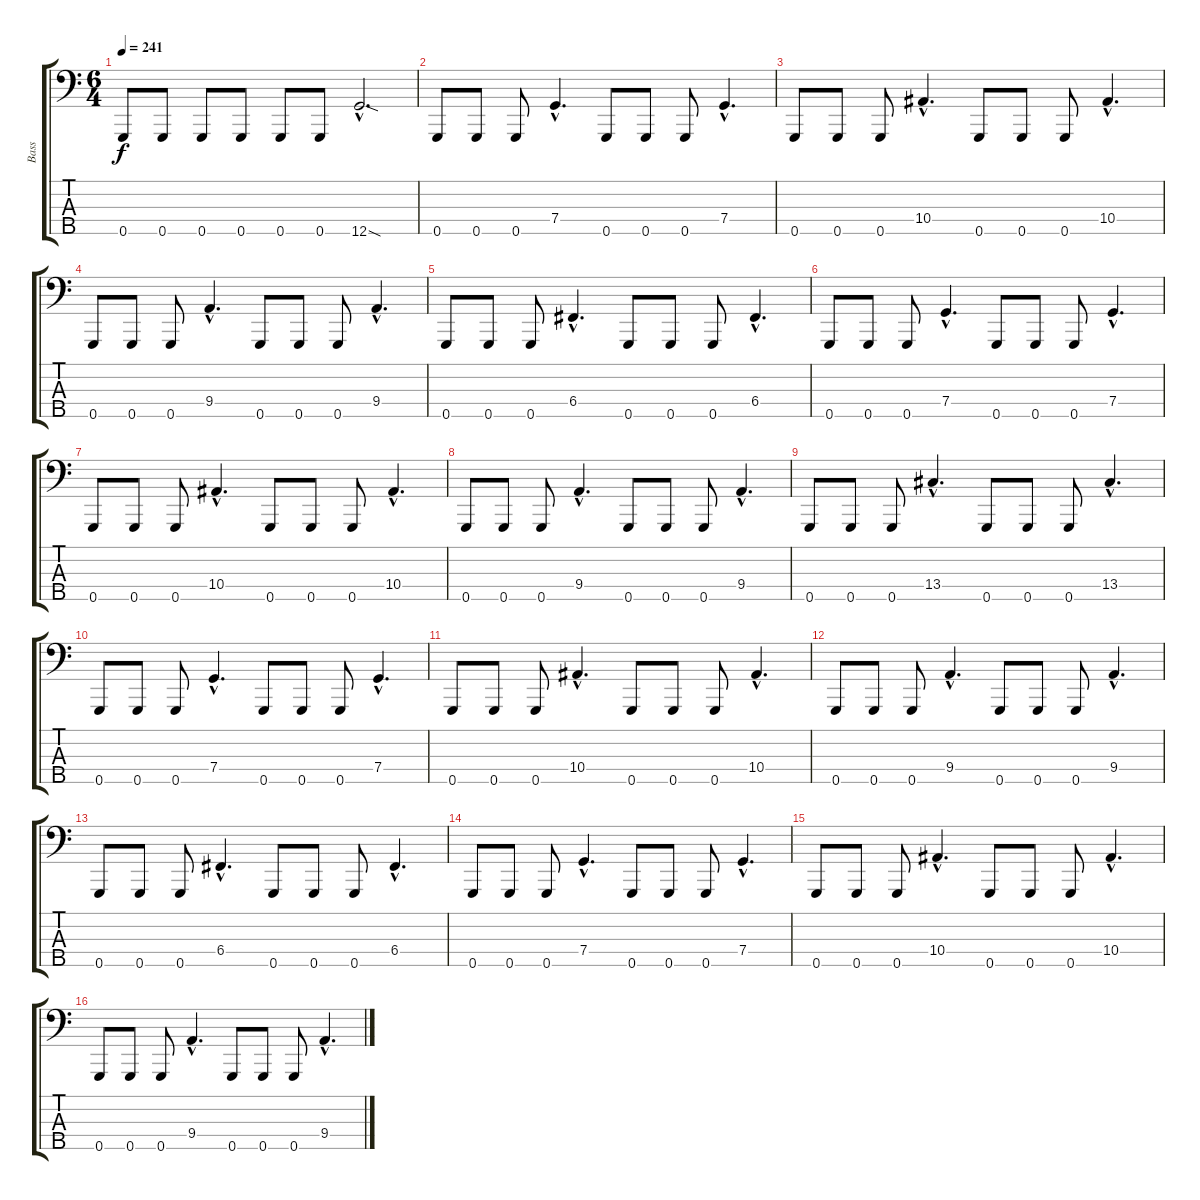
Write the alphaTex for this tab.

\track ("Bass" "Bass") {instrument electricbasspick}
\staff {score tabs}
\tuning (E2 C2 G1 C1 G0) {hide}
\ts (6 4)
\tempo 241
\clef f4
\ks c
0.5.8{dy f} 0.5.8 0.5.8 0.5.8 0.5.8 0.5.8 12.5{sod hac}.2{d} |
0.5.8 0.5.8 0.5.8 7.4{hac}.4{d} 0.5.8 0.5.8 0.5.8 7.4{hac}.4{d} |
0.5.8 0.5.8 0.5.8 10.4{hac}.4{d} 0.5.8 0.5.8 0.5.8 10.4{hac}.4{d} |
0.5.8 0.5.8 0.5.8 9.4{hac}.4{d} 0.5.8 0.5.8 0.5.8 9.4{hac}.4{d} |
0.5.8 0.5.8 0.5.8 6.4{hac}.4{d} 0.5.8 0.5.8 0.5.8 6.4{hac}.4{d} |
0.5.8 0.5.8 0.5.8 7.4{hac}.4{d} 0.5.8 0.5.8 0.5.8 7.4{hac}.4{d} |
0.5.8 0.5.8 0.5.8 10.4{hac}.4{d} 0.5.8 0.5.8 0.5.8 10.4{hac}.4{d} |
0.5.8 0.5.8 0.5.8 9.4{hac}.4{d} 0.5.8 0.5.8 0.5.8 9.4{hac}.4{d} |
0.5.8 0.5.8 0.5.8 13.4{hac}.4{d} 0.5.8 0.5.8 0.5.8 13.4{hac}.4{d} |
0.5.8 0.5.8 0.5.8 7.4{hac}.4{d} 0.5.8 0.5.8 0.5.8 7.4{hac}.4{d} |
0.5.8 0.5.8 0.5.8 10.4{hac}.4{d} 0.5.8 0.5.8 0.5.8 10.4{hac}.4{d} |
0.5.8 0.5.8 0.5.8 9.4{hac}.4{d} 0.5.8 0.5.8 0.5.8 9.4{hac}.4{d} |
0.5.8 0.5.8 0.5.8 6.4{hac}.4{d} 0.5.8 0.5.8 0.5.8 6.4{hac}.4{d} |
0.5.8 0.5.8 0.5.8 7.4{hac}.4{d} 0.5.8 0.5.8 0.5.8 7.4{hac}.4{d} |
0.5.8 0.5.8 0.5.8 10.4{hac}.4{d} 0.5.8 0.5.8 0.5.8 10.4{hac}.4{d} |
0.5.8 0.5.8 0.5.8 9.4{hac}.4{d} 0.5.8 0.5.8 0.5.8 9.4{hac}.4{d}
